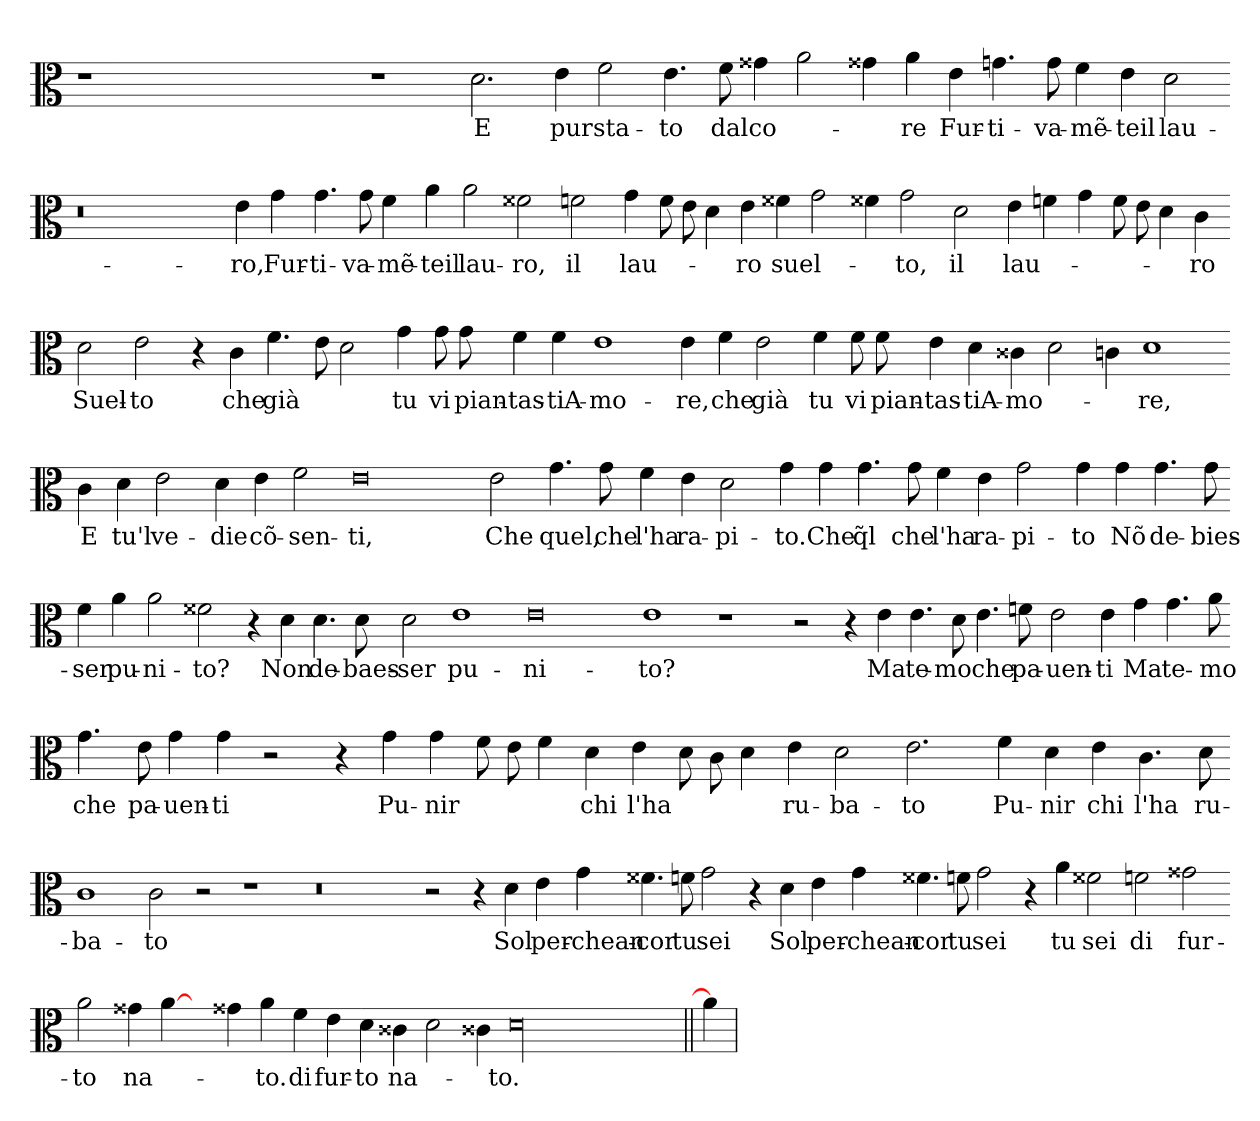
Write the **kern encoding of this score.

**kern	**text
*part1	*part1
*staff1	*staff1
*clefC3	*
*k[]	*
=	=
1r	.
0.ryy	.
1r	.
2.d	E
4e	pur
2f	sta-
4.e	to
8f	dal
4g##X	co-
2a	.
4g##X	.
4a	re
4e	Fur-
4.g	ti-
8g	va-
4f	mẽ-
4e	teil
2d	lau-
=-	=-
0.r	.
4e	ro,
4g	Fur-
4.g	ti-
8g	va-
4f	mẽ-
4a	teil
2a	lau-
2f##X	ro,
2f	il
4g	lau-
8f	.
8e	.
4d	.
4e	ro
4f##X	suel-
2g	.
4f##X	.
2g	to,
2d	il
4e	lau-
4f	.
4g	.
8f	.
8e	.
4d	.
4c	ro
=-	=-
2d	Suel-
2e	to
4r	.
4c	che
4.f	già
8e	.
2d	.
4g	tu
8g	vi
8g	pian-
4f	tas-
4f	tiA-
1e	mo-
4e	re,
4f	che
2e	già
4f	tu
8f	vi
8f	pian-
4e	tas-
4d	tiA-
4c##X	mo-
2d	.
4c	.
1d	re,
=-	=-
4c	E
4d	tu'l
2e	ve-
4d	die
4e	cõ-
2f	sen-
0e	ti,
2e	Che
4.g	quel,
8g	che
4f	l'ha
4e	ra-
2d	pi-
4g	to.
4g	Che
4.g	q̃l
8g	che
4f	l'ha
4e	ra-
2g	pi-
4g	to
4g	Nõ
4.g	de-
8g	bies-
=-	=-
4f	ser
4a	pu-
2a	ni-
2f##X	to?
4r	.
4d	Non
4.d	de-
8d	baes-
2d	ser
1e	pu-
0e	ni-
1e	to?
1r	.
2r	.
4r	.
4e	Ma
4.e	te-
8d	mo
4.e	che
8f	pa-
2e	uen-
4e	ti
4g	Ma
4.g	te-
8a	mo
=-	=-
4.g	che
8e	pa-
4g	uen-
4g	ti
2r	.
4r	.
4g	Pu-
4g	nir
8f	.
8e	.
4f	.
4d	chi
4e	l'ha
8d	.
8c\	.
4d	.
4e	ru-
2d	ba-
2.e	to
4f	Pu-
4d	nir
4e	chi
4.c	l'ha
8d	ru-
=-	=-
1c	ba-
2c	to
2r	.
1r	.
0r	.
2r	.
4r	.
4d	Sol
4e	per-
4g	chean-
4.f##X	cor
8f	tu
2g	sei
4r	.
4d	Sol
4e	per-
4g	chean-
4.f##X	cor
8f	tu
2g	sei
4r	.
4a	tu
2f##X	sei
2f	di
2g##X	fur-
=-	=-
2a	to
4g##X	na-
[4a	.
4ryy	.
4g##X	.
4a	to.
4f	di
4e	fur-
4d	to
4c##X	na-
2d	.
4c##X	.
00d	to.
=1||	=1||
4a]	.
=	=
*-	*-
